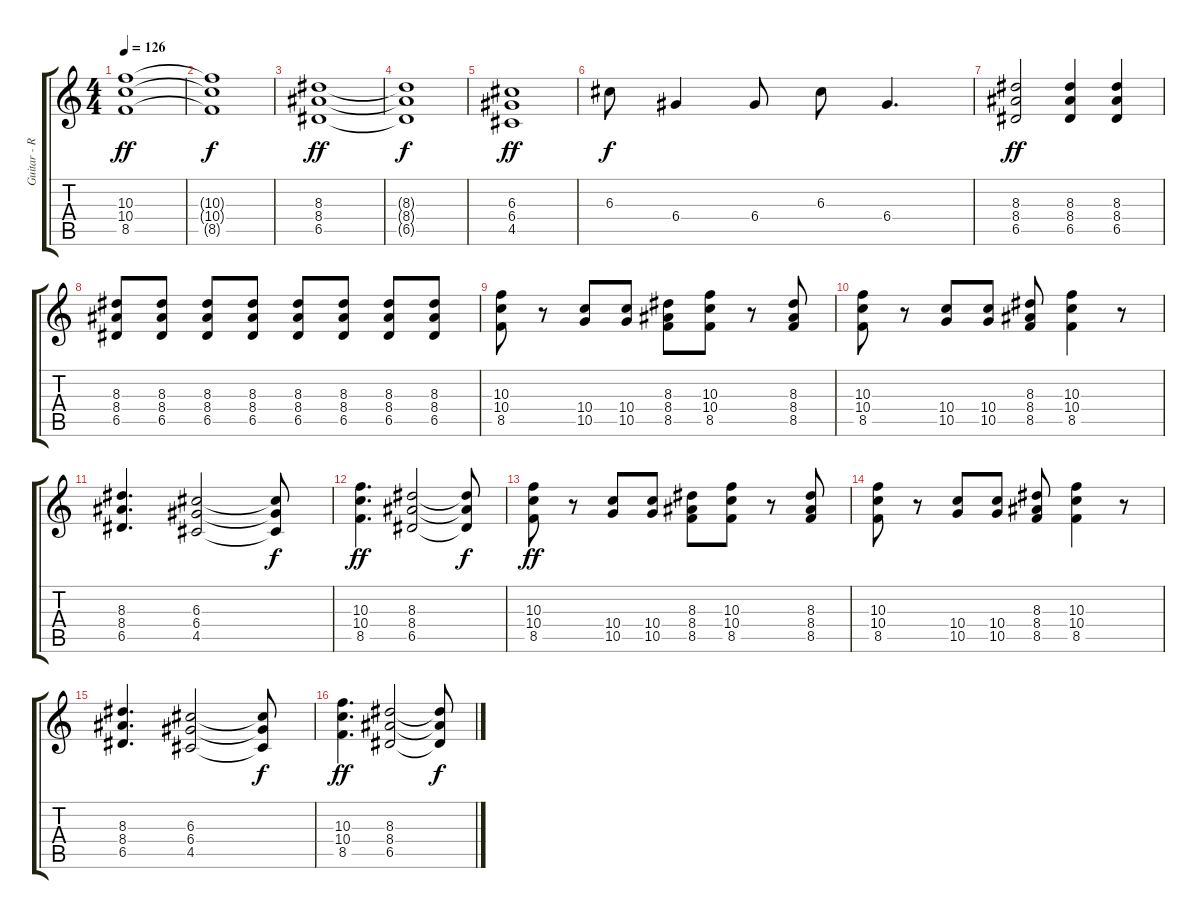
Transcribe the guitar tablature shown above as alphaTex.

\track ("Guitar - Rhythm" "Guitar - R") {instrument overdrivenguitar}
\staff {score tabs}
\tuning (E4 B3 G3 D3 A2 E2) {hide}
\ts (4 4)
\tempo 126
\clef g2
\ks c
(10.3 10.4 8.5).1{dy ff} |
(10.3{t} 10.4{t} 8.5{t}).1{dy f} |
(8.3 8.4 6.5).1{dy ff} |
(8.3{t} 8.4{t} 6.5{t}).1{dy f} |
(6.3 6.4 4.5).1{dy ff} |
6.3.8{dy f} 6.4.4 6.4.8 6.3.8 6.4.4{d} |
(8.3 8.4 6.5).2{dy ff} (8.3 8.4 6.5).4 (8.3 8.4 6.5).4 |
(8.3 8.4 6.5).8 (8.3 8.4 6.5).8 (8.3 8.4 6.5).8 (8.3 8.4 6.5).8 (8.3 8.4 6.5).8 (8.3 8.4 6.5).8 (8.3 8.4 6.5).8 (8.3 8.4 6.5).8 |
(10.3 10.4 8.5).8 r.8 (10.4 10.5).8 (10.4 10.5).8 (8.3 8.4 8.5).8 (10.3 10.4 8.5).8 r.8 (8.3 8.4 8.5).8 |
(10.3 10.4 8.5).8 r.8 (10.4 10.5).8 (10.4 10.5).8 (8.3 8.4 8.5).8 (10.3 10.4 8.5).4 r.8 |
(8.3 8.4 6.5).4{d} (6.3 6.4 4.5).2 (6.3{t} 6.4{t} 4.5{t}).8{dy f} |
(10.3 10.4 8.5).4{d dy ff} (8.3 8.4 6.5).2 (8.3{t} 8.4{t} 6.5{t}).8{dy f} |
(10.3 10.4 8.5).8{dy ff} r.8 (10.4 10.5).8 (10.4 10.5).8 (8.3 8.4 8.5).8 (10.3 10.4 8.5).8 r.8 (8.3 8.4 8.5).8 |
(10.3 10.4 8.5).8 r.8 (10.4 10.5).8 (10.4 10.5).8 (8.3 8.4 8.5).8 (10.3 10.4 8.5).4 r.8 |
(8.3 8.4 6.5).4{d} (6.3 6.4 4.5).2 (6.3{t} 6.4{t} 4.5{t}).8{dy f} |
(10.3 10.4 8.5).4{d dy ff} (8.3 8.4 6.5).2 (8.3{t} 8.4{t} 6.5{t}).8{dy f}
